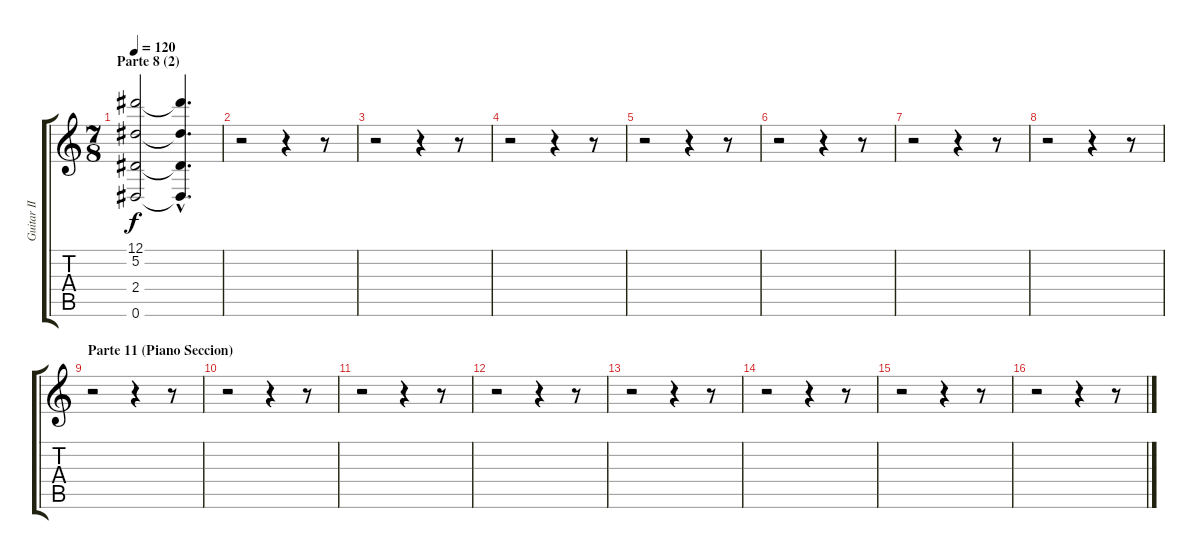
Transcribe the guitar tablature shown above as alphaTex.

\track ("Guitar II (Solos)" "Guitar II ") {instrument overdrivenguitar}
\staff {score tabs}
\tuning (Eb4 Bb3 Gb3 Db3 Ab2 Eb2) {hide}
\ts (7 8)
\section ("" "Parte 8 (2)")
\tempo 120
\clef g2
\ks c
(12.1 5.2 2.4 0.6).2{dy f instrument tubularbells} (12.1{hac t} 5.2{hac t} 2.4{hac t} 0.6{hac t}).4{d} |
r.2 r.4 r.8 |
r.2 r.4 r.8 |
r.2 r.4 r.8 |
r.2 r.4 r.8 |
r.2 r.4 r.8 |
r.2 r.4 r.8 |
r.2 r.4 r.8 |
\section ("" "Parte 11 (Piano Seccion)")
r.2 r.4 r.8 |
r.2 r.4 r.8 |
r.2 r.4 r.8 |
r.2 r.4 r.8 |
r.2 r.4 r.8 |
r.2 r.4 r.8 |
r.2 r.4 r.8 |
r.2 r.4 r.8
